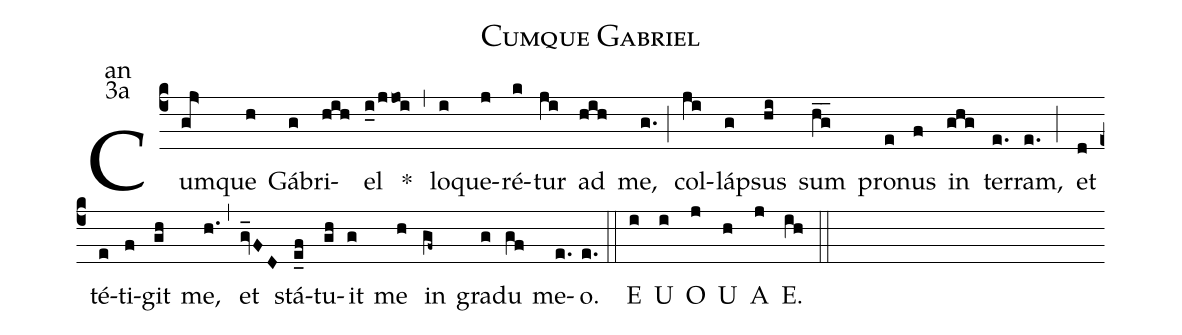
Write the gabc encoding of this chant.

name:Cumque Gabriel;
office-part:an;
mode:3a;
%%
(c4) Cum(gj>)que(h) Gá(g)bri(hih)el(i_0/jjoi) <sp>*</sp>(,)
 lo(i)que(j)ré(k)tur(ji) ad(hih) me,(g.) (;)
col(ji)láp(g)sus(hi) sum(hg__) pro(e)nus(f) in(ghg) ter(e.)ram,(e.) (;)
et(d) té(e)ti(f)git(gh) me,(h.) (,)
et(gv_FD) stá(e_f)tu(gh)it(g) me(h) in(gf~) gra(g)du(gf) me(e.)o.(e.)  (::)
<eu>  E(i) U(i) O(j) U(h) A(j) E.(ih) </eu> (::)
